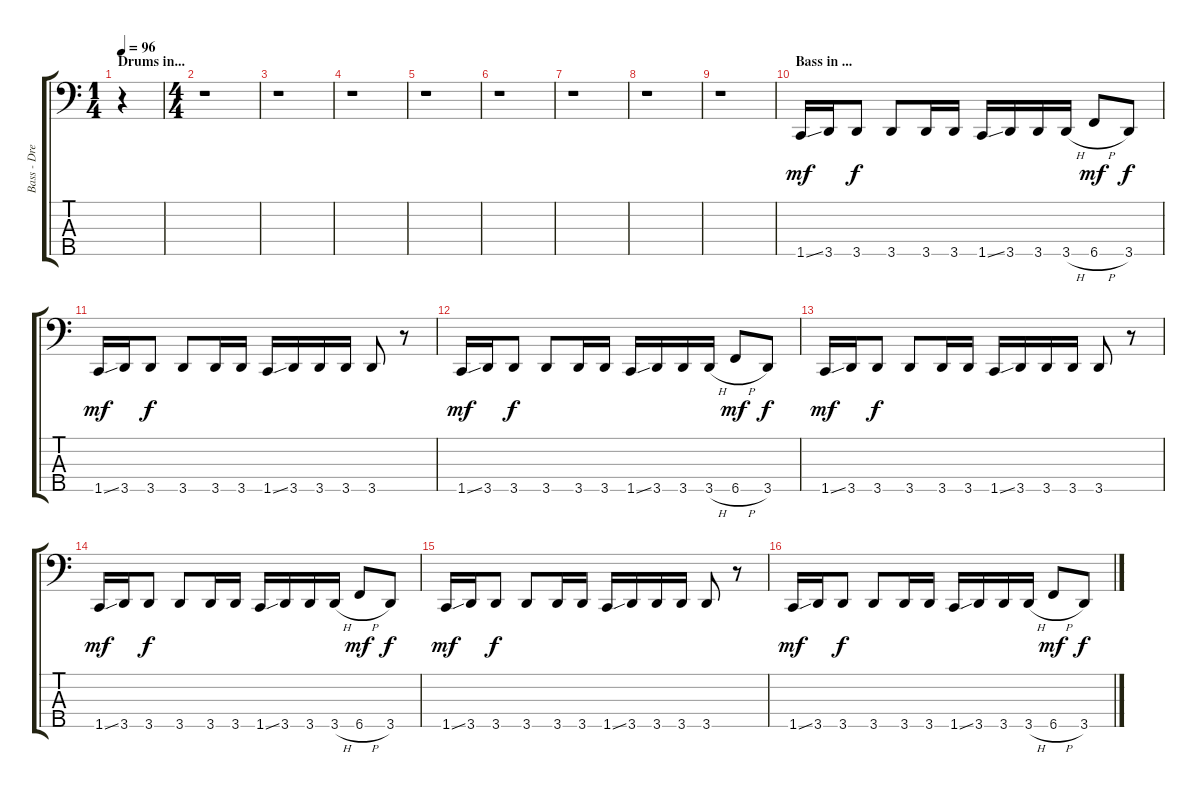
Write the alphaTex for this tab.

\track ("Bass - Drew Roulette" "Bass - Dre") {instrument fretlessbass}
\staff {score tabs}
\tuning (G2 D2 A1 E1 B0) {hide}
\ts (1 4)
\section ("" "Drums in...")
\tempo 96
\clef f4
\ks c
r.4{dy mf instrument fretlessbass} |
\ts (4 4)
r.1 |
r.1 |
r.1 |
r.1 |
r.1 |
r.1 |
r.1 |
r.1 |
\section ("" "Bass in ...")
1.5{ss}.16 3.5.16 3.5.8{dy f} 3.5.8 3.5.16 3.5.16 1.5{ss}.16 3.5.16 3.5.16 3.5{h}.16 6.5{h}.8{dy mf} 3.5.8{dy f} |
1.5{ss}.16{dy mf} 3.5.16 3.5.8{dy f} 3.5.8 3.5.16 3.5.16 1.5{ss}.16 3.5.16 3.5.16 3.5.16 3.5.8 r.8 |
1.5{ss}.16{dy mf} 3.5.16 3.5.8{dy f} 3.5.8 3.5.16 3.5.16 1.5{ss}.16 3.5.16 3.5.16 3.5{h}.16 6.5{h}.8{dy mf} 3.5.8{dy f} |
1.5{ss}.16{dy mf} 3.5.16 3.5.8{dy f} 3.5.8 3.5.16 3.5.16 1.5{ss}.16 3.5.16 3.5.16 3.5.16 3.5.8 r.8 |
1.5{ss}.16{dy mf} 3.5.16 3.5.8{dy f} 3.5.8 3.5.16 3.5.16 1.5{ss}.16 3.5.16 3.5.16 3.5{h}.16 6.5{h}.8{dy mf} 3.5.8{dy f} |
1.5{ss}.16{dy mf} 3.5.16 3.5.8{dy f} 3.5.8 3.5.16 3.5.16 1.5{ss}.16 3.5.16 3.5.16 3.5.16 3.5.8 r.8 |
1.5{ss}.16{dy mf} 3.5.16 3.5.8{dy f} 3.5.8 3.5.16 3.5.16 1.5{ss}.16 3.5.16 3.5.16 3.5{h}.16 6.5{h}.8{dy mf} 3.5.8{dy f}
